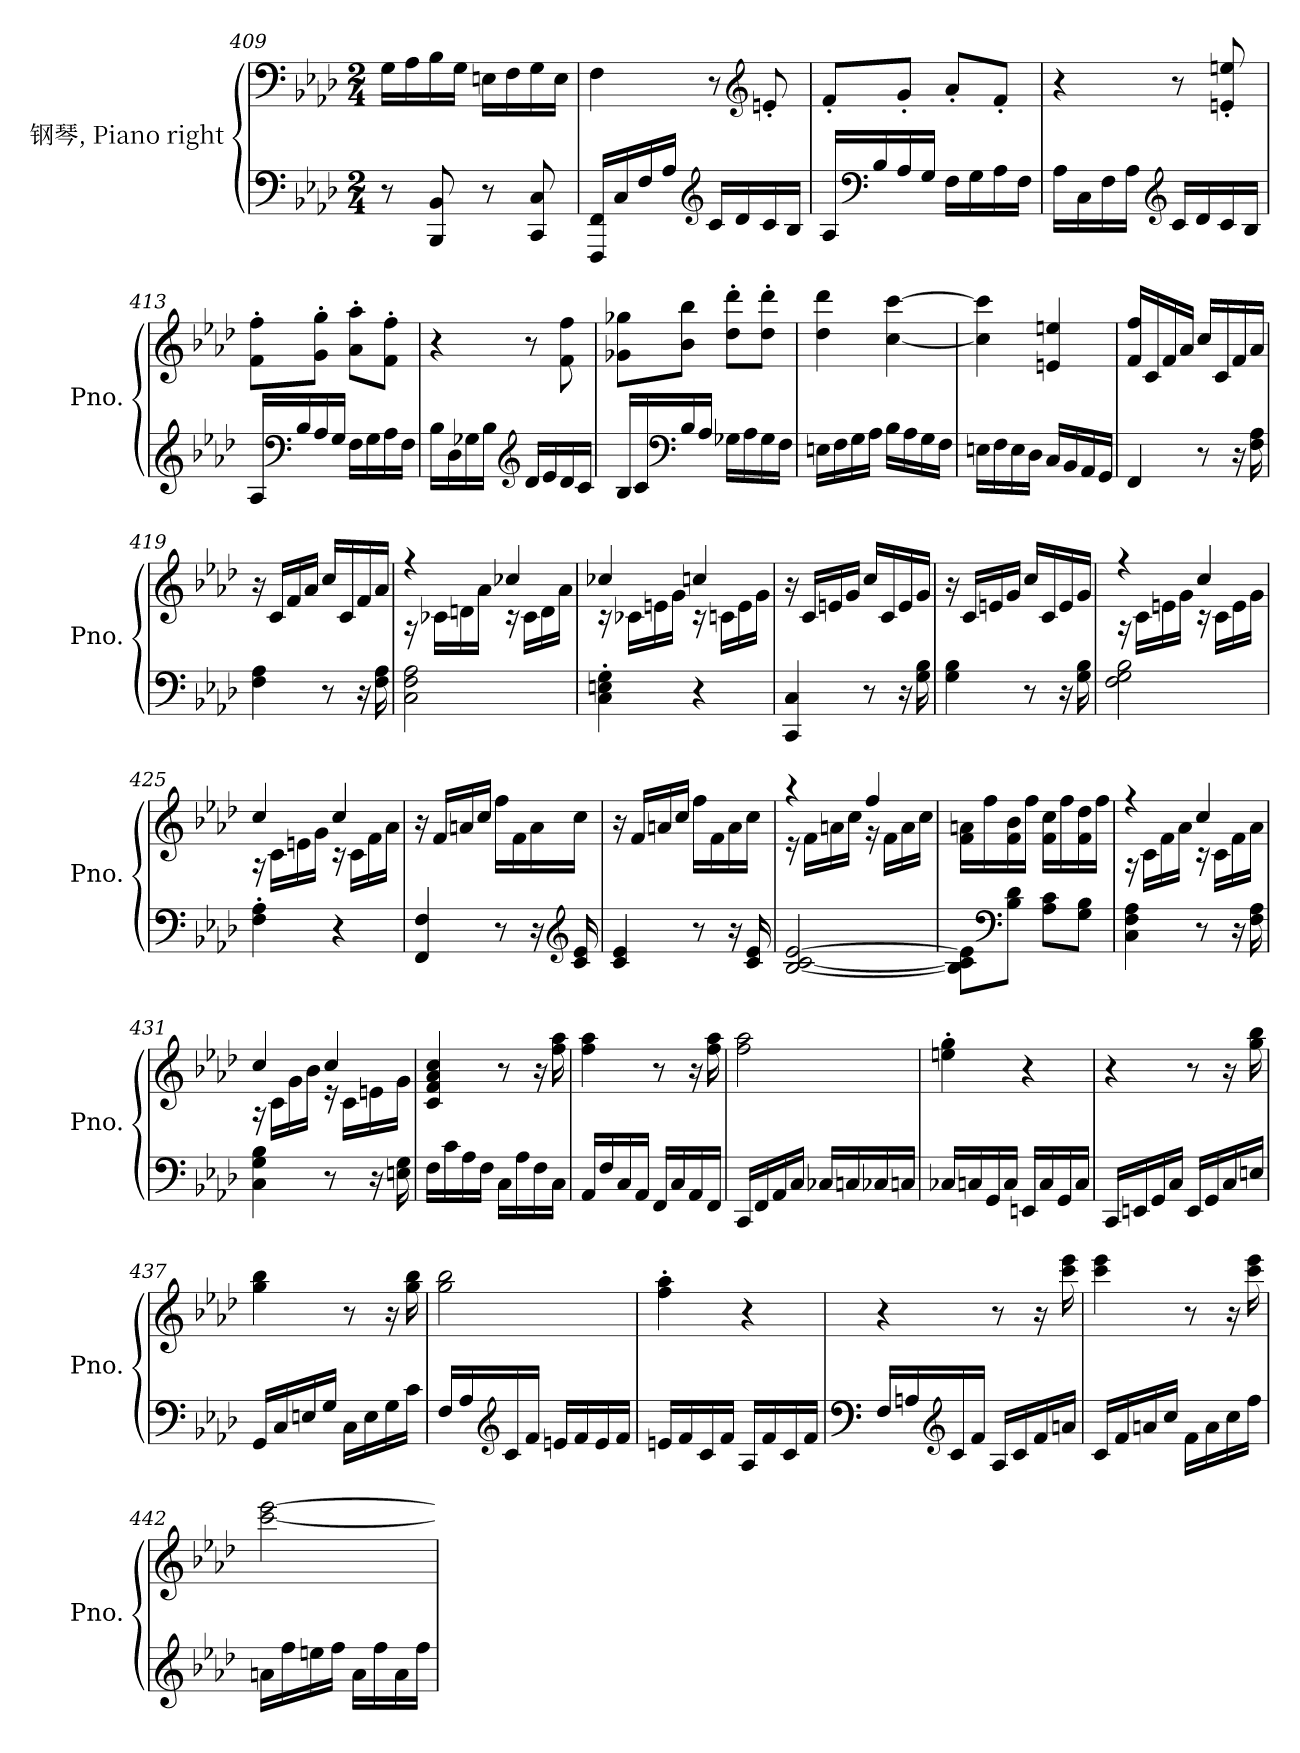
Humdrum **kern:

**kern	**kern
*part1	*part1
*staff2	*staff1
*I"钢琴, Piano right	*
*I'Pno.	*
*clefF4	*clefF4
*k[b-e-a-d-]	*k[b-e-a-d-]
*M2/4	*M2/4
*MM141	*MM141
=409	=409
8r	16G\LL
.	16A-\
8BBB-/ 8BB-/	16B-\
*	*MM138
.	16G\JJ
*	*MM142
8r	16En\LL
.	16F\
8CC/ 8C/	16G\
*	*MM138
.	16E\JJ
=410	=410
*	*MM100
16FFF/ 16FF/LL	4F\
16C/	.
16F/	.
16A-/JJ	.
*clefG2	*
16c/LL	8r
16d-/	.
*	*clefG2
*	*MM142
16c/	8en'/
16B-/JJ	.
!!LO:LB:g=z
=411	=411
*	*MM141
16A-/LL	8f'/L
*clefF4	*
16B-/	.
16A-/	8g'/J
16G/JJ	.
*	*MM142
16F\LL	8a-'/L
16G\	.
*	*MM138
16A-\	8f'/J
16F\JJ	.
=412	=412
*	*MM146
16A-\LL	4r
16C\	.
16F\	.
16A-\JJ	.
*clefG2	*
16c/LL	8r
16d-/	.
*	*MM141
16c/	8en/' 8een/'
16B-/JJ	.
=413	=413
16A-/LL	8f\' 8ff\'L
*clefF4	*
16B-/	.
*	*MM142
16A-/	8g\' 8gg\'J
16G/JJ	.
16F\LL	8a-\' 8aa-\'L
16G\	.
*	*MM138
16A-\	8f\' 8ff\'J
16F\JJ	.
=414	=414
*	*MM146
16B-\LL	4r
16D-\	.
16G-X\	.
16B-\JJ	.
*clefG2	*
16d-/LL	8r
16e-/	.
*	*MM135
16d-/	8f\ 8ff\
16c/JJ	.
!!LO:LB:g=z
=415	=415
16B-/LL	8g-X\ 8gg-X\L
16c/	.
*clefF4	*
16B-/	8b-\ 8bb-\J
16A-/JJ	.
*	*MM135
16G-X\LL	8dd-\' 8ddd-\'L
16A-\	.
16G-\	8dd-\' 8ddd-\'J
16F\JJ	.
=416	=416
16En\LL	4dd-\ 4ddd-\
16F\	.
16G\	.
16A-\JJ	.
16B-\LL	[4cc\ [4ccc\
16A-\	.
16G\	.
16F\JJ	.
=417	=417
16En\LL	4cc\] 4ccc\]
16F\	.
16E\	.
16D-\JJ	.
16C/LL	4en/ 4een/
16BB-/	.
16AA-/	.
16GG/JJ	.
=418	=418
*	*MM144
4FF/	16f/ 16ff/LL
.	16c/
*	*MM146
.	16f/
.	16a-/JJ
8r	16cc/LL
*	*MM146
.	16c/
*	*MM145
16r	16f/
*	*MM138
16F\ 16A-\	16a-/JJ
!!LO:LB:g=z
=419	=419
*	*MM144
4F\ 4A-\	16r
.	16c/LL
.	16f/
.	16a-/JJ
*	*MM146
8r	16cc/LL
*	*MM145
.	16c/
16r	16f/
*	*MM138
16F\ 16A-\	16a-/JJ
=420	=420
*	*MM143
*	*^
2C\ 2F\ 2A-\	4r	16r
*	*MM142	*
.	.	16c-X\LL
.	.	16dn\
.	.	16a-\JJ
*	*MM141	*
.	4cc-X/	16r
.	.	16c-\LL
*	*MM140	*
.	.	16d\
*	*MM139	*
.	.	16a-\JJ
=421	=421	=421
*	*MM140	*
4C\' 4En\' 4G\'	4cc-X/	16r
*	*MM141	*
.	.	16c-X\LL
.	.	16en\
.	.	16g\JJ
4r	4ccn/	16r
.	.	16cn\LL
*	*MM144	*
.	.	16e\
.	.	16g\JJ
*	*v	*v
=422	=422
4CC/ 4C/	16r
.	16c/LL
.	16en/
.	16g/JJ
8r	16cc/LL
*	*MM146
.	16c/
*	*MM144
16r	16e/
*	*MM138
16G\ 16B-\	16g/JJ
!!LO:LB:g=z
=423	=423
4G\ 4B-\	16r
*	*MM146
.	16c/LL
.	16en/
*	*MM147
.	16g/JJ
8r	16cc/LL
.	16c/
*	*MM145
16r	16e/
*	*MM138
16G\ 16B-\	16g/JJ
=424	=424
*	*MM142
*	*^
2F\ 2G\ 2B-\	4r	16r
.	.	16c\LL
.	.	16en\
.	.	16g\JJ
.	4cc/	16r
.	.	16c\LL
.	.	16e\
.	.	16g\JJ
=425	=425	=425
*	*MM141	*
4F\' 4A-\'	4cc/	16r
.	.	16c\LL
.	.	16en\
.	.	16g\JJ
4r	4cc/	16r
.	.	16c\LL
*	*MM144	*
.	.	16f\
.	.	16a-\JJ
*	*v	*v
=426	=426
*	*MM144
4FF/ 4F/	16r
*	*MM145
.	16f/LL
*	*MM146
.	16an/
.	16cc/JJ
8r	16ff\LL
.	16f\
16r	16a\
*clefG2	*
*	*MM138
16c/ 16e-/	16cc\JJ
!!LO:LB:g=z
=427	=427
*	*MM144
4c/ 4e-/	16r
*	*MM145
.	16f/LL
*	*MM146
.	16an/
.	16cc/JJ
*	*MM147
8r	16ff\LL
.	16f\
*	*MM144
16r	16a\
*	*MM138
16c/ 16e-/	16cc\JJ
=428	=428
*	*MM142
*	*^
[2B-/ [2c/ [2e-/	4r	16r
.	.	16f\LL
.	.	16an\
.	.	16cc\JJ
.	4ff/	16r
.	.	16f\LL
.	.	16a\
.	.	16cc\JJ
*	*v	*v
=429	=429
*	*MM147
8B-\] 8c\] 8e-\]L	16f\ 16an\LL
.	16ff\
*clefF4	*
*	*MM144
8B-\ 8d-\J	16f\ 16b-\
.	16ff\JJ
*	*MM142
8A-\ 8c\L	16f\ 16cc\LL
.	16ff\
*	*MM139
8G\ 8B-\J	16f\ 16dd-\
.	16ff\JJ
=430	=430
*	*MM144
*	*^
4C\ 4F\ 4A-\	4r	16r
.	.	16c\LL
.	.	16f\
.	.	16a-\JJ
8r	4cc/	16r
.	.	16c\LL
16r	.	16f\
*	*MM137	*
16F\ 16A-\	.	16a-\JJ
!!LO:PB:g=z	!!
=431	=431	=431
*	*MM145	*
4C\ 4G\ 4B-\	4cc/	16r
.	.	16c\LL
*	*MM146	*
.	.	16g\
.	.	16b-\JJ
8r	4cc/	16r
.	.	16c\LL
*	*MM144	*
16r	.	16en\
*	*MM137	*
16En\ 16G\	.	16g\JJ
*	*v	*v
=432	=432
*	*MM144
16F\LL	4c/ 4f/ 4a-/ 4cc/
16c\	.
16A-\	.
16F\JJ	.
16C\LL	8r
16A-\	.
16F\	16r
*	*MM137
16C\JJ	16ff\ 16aa-\
=433	=433
*	*MM145
16AA-/LL	4ff\ 4aa-\
16F/	.
16C/	.
16AA-/JJ	.
16FF/LL	8r
16C/	.
*	*MM144
16AA-/	16r
*	*MM137
16FF/JJ	16ff\ 16aa-\
=434	=434
16CC/LL	2ff\ 2aa-\
16FF/	.
16AA-/	.
16C/JJ	.
16C-X/LL	.
16Cn/	.
16C-X/	.
16Cn/JJ	.
!!LO:LB:g=z
=435	=435
16C-X/LL	4een\' 4gg\'
16Cn/	.
16GG/	.
16C/JJ	.
16EEn/LL	4r
16C/	.
16GG/	.
16C/JJ	.
=436	=436
16CC/LL	4r
16EEn/	.
16GG/	.
16C/JJ	.
16EE/LL	8r
16GG/	.
16C/	16r
*	*MM137
16En/JJ	16gg\ 16bb-\
=437	=437
*	*MM144
16GG/LL	4gg\ 4bb-\
16C/	.
16En/	.
16G/JJ	.
16C\LL	8r
16E\	.
16G\	16r
*	*MM137
16c\JJ	16gg\ 16bb-\
=438	=438
16F/LL	2gg\ 2bb-\
16A-/	.
*clefG2	*
16c/	.
16f/JJ	.
16en/LL	.
16f/	.
16e/	.
16f/JJ	.
!!LO:LB:g=z
=439	=439
*	*MM144
16en/LL	4ff\' 4aa-\'
16f/	.
16c/	.
16f/JJ	.
16A-/LL	4r
16f/	.
16c/	.
16f/JJ	.
=440	=440
*clefF4	*
16F/LL	4r
16An/	.
*clefG2	*
16c/	.
16f/JJ	.
16A/LL	8r
16c/	.
16f/	16r
*	*MM137
16an/JJ	16ccc\ 16eee-\
=441	=441
*	*MM144
16c/LL	4ccc\ 4eee-\
16f/	.
16an/	.
16cc/JJ	.
16f\LL	8r
16a\	.
16cc\	16r
*	*MM137
16ff\JJ	16ccc\ 16eee-\
=442	=442
16an\LL	[2ccc\ [2eee-\
16ff\	.
16een\	.
16ff\JJ	.
16a\LL	.
16ff\	.
16a\	.
16ff\JJ	.
=	=
*-	*-
